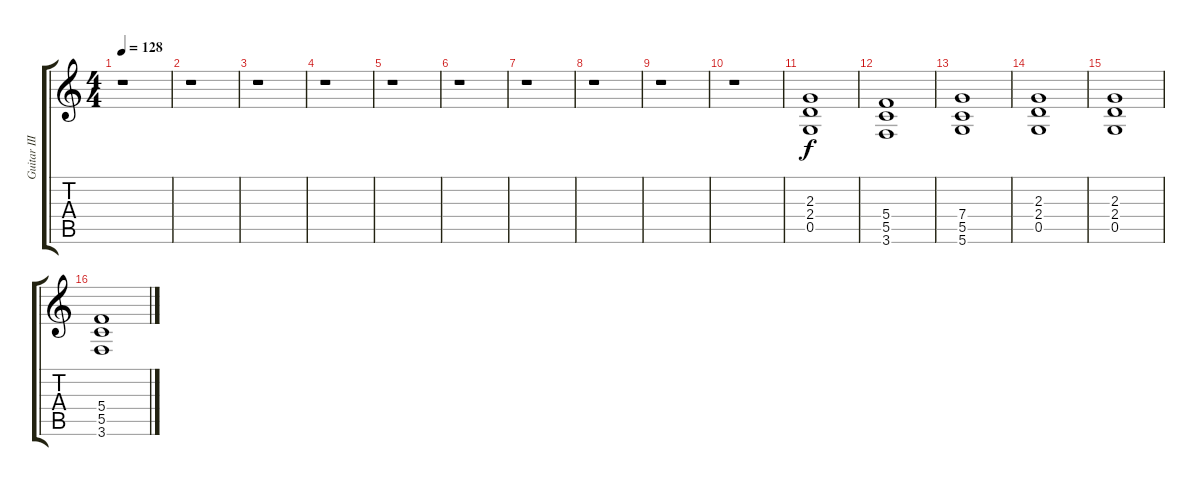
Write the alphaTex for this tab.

\track ("Guitar III (D-G-C-F-A-D)" "Guitar III") {instrument distortionguitar}
\staff {score tabs}
\tuning (D4 A3 F3 C3 G2 D2) {hide}
\ts (4 4)
\tempo 128
\clef g2
\ks c
r.1{dy f instrument distortionguitar} |
r.1 |
r.1 |
r.1 |
r.1 |
r.1 |
r.1 |
r.1 |
r.1 |
r.1 |
(2.3 2.4 0.5).1 |
(5.4 5.5 3.6).1 |
(7.4 5.5 5.6).1 |
(2.3 2.4 0.5).1 |
(2.3 2.4 0.5).1 |
(5.4 5.5 3.6).1
